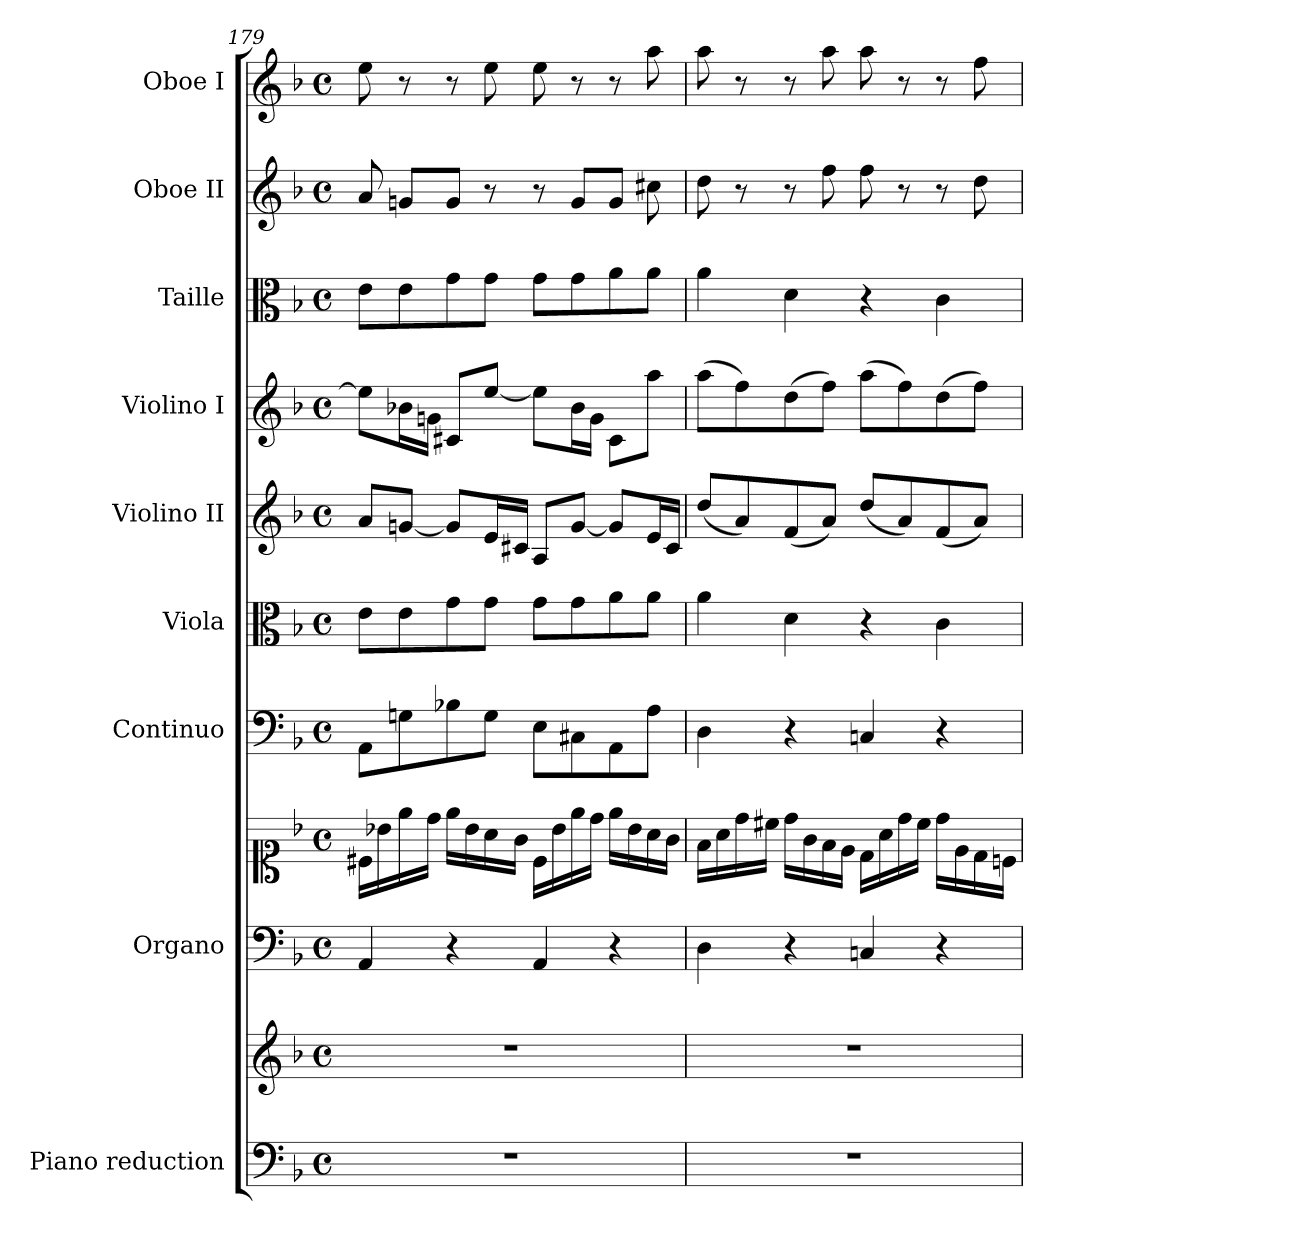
**kern	**kern	**kern	**kern	**kern	**kern	**kern	**kern	**kern	**kern	**kern
*part9	*part9	*part8	*part8	*part7	*part6	*part5	*part4	*part3	*part2	*part1
*staff11	*staff10	*staff9	*staff8	*staff7	*staff6	*staff5	*staff4	*staff3	*staff2	*staff1
*I"Piano reduction	*	*I"Organo	*	*I"Continuo	*I"Viola	*I"Violino II	*I"Violino I	*I"Taille	*I"Oboe II	*I"Oboe I
*I'Pno	*	*	*	*	*I'Vla	*I'Vln	*I'Vln	*	*I'Ob	*I'Ob
!!LO:PB:g=z
*clefF4	*clefG2	*clefF4	*clefC1	*clefF4	*clefC3	*clefG2	*clefG2	*clefC3	*clefG2	*clefG2
*k[b-]	*k[b-]	*k[b-]	*k[b-]	*k[b-]	*k[b-]	*k[b-]	*k[b-]	*k[b-]	*k[b-]	*k[b-]
*M4/4	*M4/4	*M4/4	*M4/4	*M4/4	*M4/4	*M4/4	*M4/4	*M4/4	*M4/4	*M4/4
*met(c)	*met(c)	*met(c)	*met(c)	*met(c)	*met(c)	*met(c)	*met(c)	*met(c)	*met(c)	*met(c)
=179	=179	=179	=179	=179	=179	=179	=179	=179	=179	=179
1r	1r	4AA/	16c#X\LL	8AA\L	8e\L	8a/L	8ee\L]	8e\L	8a/	8ee\
.	.	.	16b-X\	.	.	.	.	.	.	.
.	.	.	16ee\	8Gn\	8e\	[8gn/J	16b-X\L	8e\	8gn/L	8r
.	.	.	16dd\JJ	.	.	.	16gn\JJ	.	.	.
.	.	4r	16ee\LL	8B-X\	8g\	8g/L]	8c#X/L	8g\	8g/J	8r
.	.	.	16b-\	.	.	.	.	.	.	.
.	.	.	16a\	8G\J	8g\J	16e/L	[8ee/J	8g\J	8r	8ee\
.	.	.	16g\JJ	.	.	16c#X/JJ	.	.	.	.
.	.	4AA/	16c#\LL	8E\L	8g\L	8A/L	8ee\L]	8g\L	8r	8ee\
.	.	.	16b-\	.	.	.	.	.	.	.
.	.	.	16ee\	8C#X\	8g\	[8g/J	16b-\L	8g\	8g/L	8r
.	.	.	16dd\JJ	.	.	.	16g\JJ	.	.	.
.	.	4r	16ee\LL	8AA\	8a\	8g/L]	8c#\L	8a\	8g/J	8r
.	.	.	16b-\	.	.	.	.	.	.	.
.	.	.	16a\	8A\J	8a\J	16e/L	8aa\J	8a\J	8cc#X\	8aa\
.	.	.	16g\JJ	.	.	16c#/JJ	.	.	.	.
=180	=180	=180	=180	=180	=180	=180	=180	=180	=180	=180
1r	1r	4D\	16f\LL	4D\	4a\	(<8dd/L	(>8aa\L	4a\	8dd\	8aa\
.	.	.	16a\	.	.	.	.	.	.	.
.	.	.	16dd\	.	.	8a/)	8ff\)	.	8r	8r
.	.	.	16cc#X\JJ	.	.	.	.	.	.	.
.	.	4r	16dd\LL	4r	4d\	(<8f/	(>8dd\	4d\	8r	8r
.	.	.	16g\	.	.	.	.	.	.	.
.	.	.	16f\	.	.	8a/J)	8ff\J)	.	8ff\	8aa\
.	.	.	16e\JJ	.	.	.	.	.	.	.
.	.	4Cn/	16d\LL	4Cn/	4r	(<8dd/L	(>8aa\L	4r	8ff\	8aa\
.	.	.	16a\	.	.	.	.	.	.	.
.	.	.	16dd\	.	.	8a/)	8ff\)	.	8r	8r
.	.	.	16cc#\JJ	.	.	.	.	.	.	.
.	.	4r	16dd\LL	4r	4c\	(<8f/	(>8dd\	4c\	8r	8r
.	.	.	16e\	.	.	.	.	.	.	.
.	.	.	16d\	.	.	8a/J)	8ff\J)	.	8dd\	8ff\
.	.	.	16cn\JJ	.	.	.	.	.	.	.
=	=	=	=	=	=	=	=	=	=	=
*-	*-	*-	*-	*-	*-	*-	*-	*-	*-	*-
